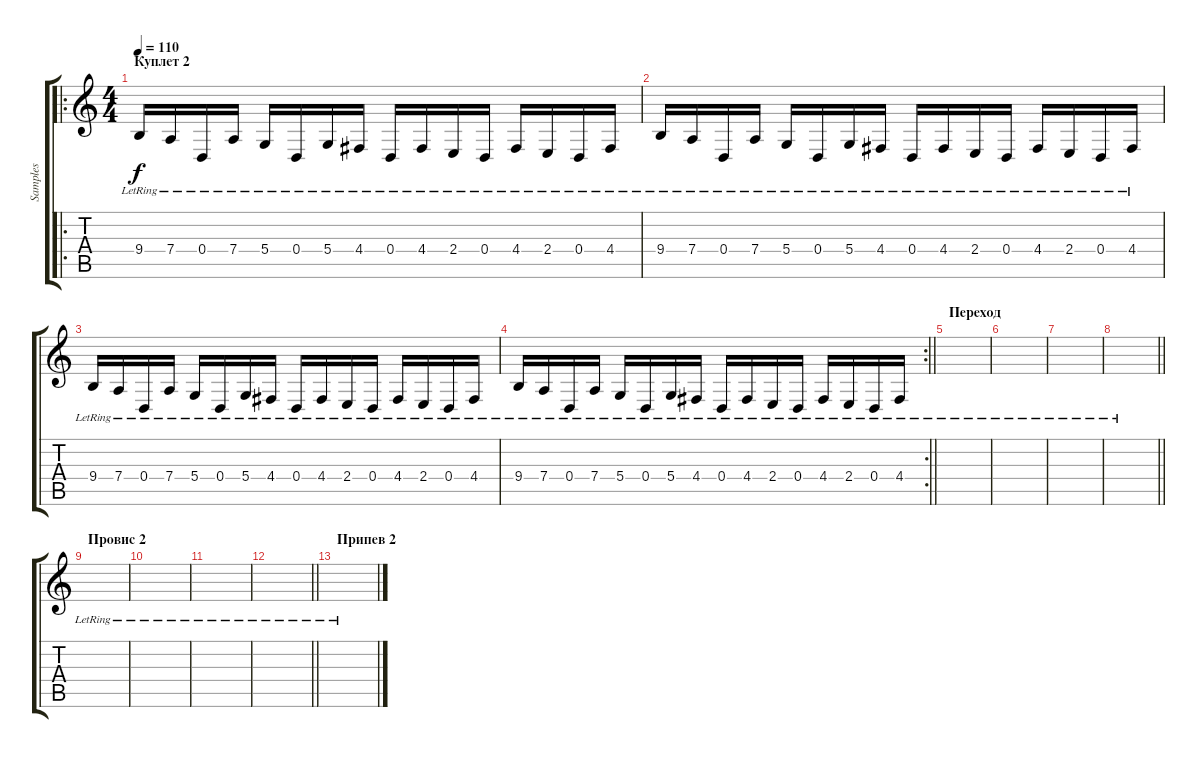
\track ("Samples" "Samples") {mute instrument brightacousticpiano}
\staff {score tabs}
\tuning (E4 B3 G3 D3 A2 E2) {hide}
\ro
\ts (4 4)
\section ("" "Куплет 2")
\tempo 110
\clef g2
\ks c
9.4{lr}.16{dy f} 7.4{lr}.16 0.4{lr}.16 7.4{lr}.16 5.4{lr}.16 0.4{lr}.16 5.4{lr}.16 4.4{lr}.16 0.4{lr}.16 4.4{lr}.16 2.4{lr}.16 0.4{lr}.16 4.4{lr}.16 2.4{lr}.16 0.4{lr}.16 4.4{lr}.16 |
9.4{lr}.16 7.4{lr}.16 0.4{lr}.16 7.4{lr}.16 5.4{lr}.16 0.4{lr}.16 5.4{lr}.16 4.4{lr}.16 0.4{lr}.16 4.4{lr}.16 2.4{lr}.16 0.4{lr}.16 4.4{lr}.16 2.4{lr}.16 0.4{lr}.16 4.4{lr}.16 |
9.4{lr}.16 7.4{lr}.16 0.4{lr}.16 7.4{lr}.16 5.4{lr}.16 0.4{lr}.16 5.4{lr}.16 4.4{lr}.16 0.4{lr}.16 4.4{lr}.16 2.4{lr}.16 0.4{lr}.16 4.4{lr}.16 2.4{lr}.16 0.4{lr}.16 4.4{lr}.16 |
\rc 2
\barLineRight lightlight
9.4{lr}.16 7.4{lr}.16 0.4{lr}.16 7.4{lr}.16 5.4{lr}.16 0.4{lr}.16 5.4{lr}.16 4.4{lr}.16 0.4{lr}.16 4.4{lr}.16 2.4{lr}.16 0.4{lr}.16 4.4{lr}.16 2.4{lr}.16 0.4{lr}.16 4.4{lr}.16 |
\section ("" "Переход")
|
|
|
\barLineRight lightlight
|
\section ("" "Провис 2")
|
|
|
\barLineRight lightlight
|
\section ("" "Припев 2")
